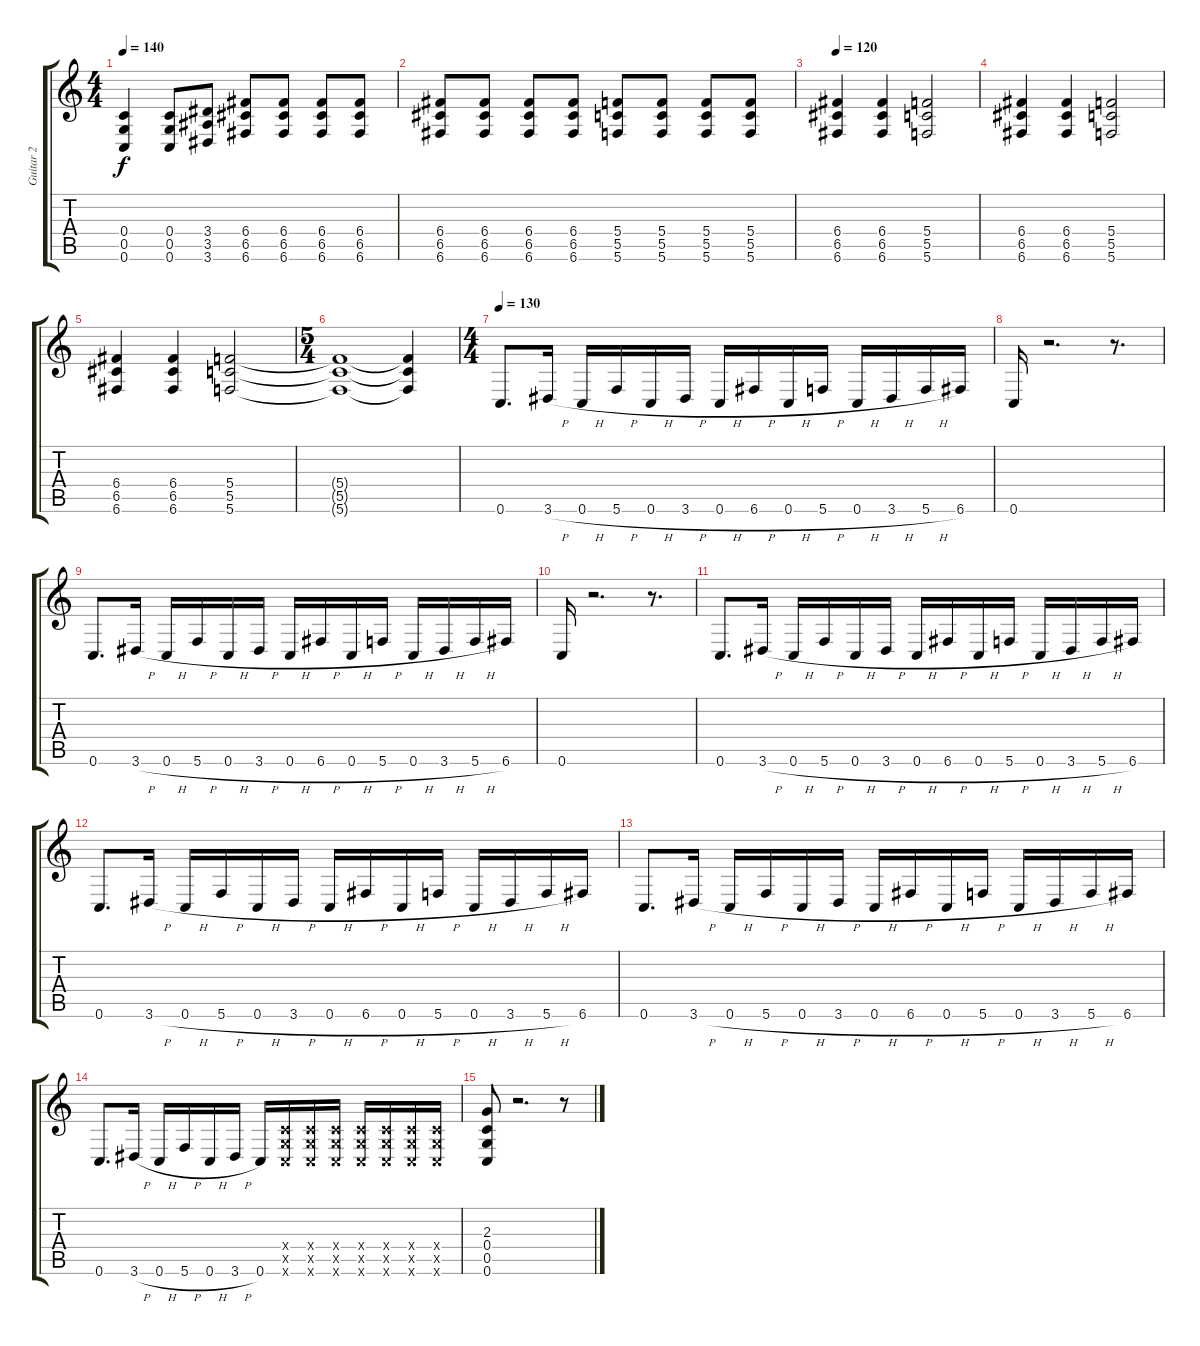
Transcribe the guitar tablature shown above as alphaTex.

\track ("Guitar 2" "Guitar 2") {instrument distortionguitar}
\staff {score tabs}
\tuning (D4 A3 F3 C3 G2 C2) {hide}
\ts (4 4)
\tempo 140
\clef g2
\ks c
(0.4 0.5 0.6).4{dy f} (0.4 0.5 0.6).8 (3.4 3.5 3.6).8 (6.4 6.5 6.6).8 (6.4 6.5 6.6).8 (6.4 6.5 6.6).8 (6.4 6.5 6.6).8 |
(6.4 6.5 6.6).8 (6.4 6.5 6.6).8 (6.4 6.5 6.6).8 (6.4 6.5 6.6).8 (5.4 5.5 5.6).8 (5.4 5.5 5.6).8 (5.4 5.5 5.6).8 (5.4 5.5 5.6).8 |
\tempo 120
(6.4 6.5 6.6).4 (6.4 6.5 6.6).4 (5.4 5.5 5.6).2 |
(6.4 6.5 6.6).4 (6.4 6.5 6.6).4 (5.4 5.5 5.6).2 |
(6.4 6.5 6.6).4 (6.4 6.5 6.6).4 (5.4 5.5 5.6).2 |
\ts (5 4)
(5.4{t} 5.5{t} 5.6{t}).1 (5.4{t} 5.5{t} 5.6{t}).4 |
\ts (4 4)
\tempo 130
0.6.8{d} 3.6{h}.16 0.6{h}.16 5.6{h}.16 0.6{h}.16 3.6{h}.16 0.6{h}.16 6.6{h}.16 0.6{h}.16 5.6{h}.16 0.6{h}.16 3.6{h}.16 5.6{h}.16 6.6.16 |
0.6.16 r.2{d} r.8{d} |
0.6.8{d} 3.6{h}.16 0.6{h}.16 5.6{h}.16 0.6{h}.16 3.6{h}.16 0.6{h}.16 6.6{h}.16 0.6{h}.16 5.6{h}.16 0.6{h}.16 3.6{h}.16 5.6{h}.16 6.6.16 |
0.6.16 r.2{d} r.8{d} |
0.6.8{d} 3.6{h}.16 0.6{h}.16 5.6{h}.16 0.6{h}.16 3.6{h}.16 0.6{h}.16 6.6{h}.16 0.6{h}.16 5.6{h}.16 0.6{h}.16 3.6{h}.16 5.6{h}.16 6.6.16 |
0.6.8{d} 3.6{h}.16 0.6{h}.16 5.6{h}.16 0.6{h}.16 3.6{h}.16 0.6{h}.16 6.6{h}.16 0.6{h}.16 5.6{h}.16 0.6{h}.16 3.6{h}.16 5.6{h}.16 6.6.16 |
0.6.8{d} 3.6{h}.16 0.6{h}.16 5.6{h}.16 0.6{h}.16 3.6{h}.16 0.6{h}.16 6.6{h}.16 0.6{h}.16 5.6{h}.16 0.6{h}.16 3.6{h}.16 5.6{h}.16 6.6.16 |
0.6.8{d} 3.6{h}.16 0.6{h}.16 5.6{h}.16 0.6{h}.16 3.6{h}.16 0.6.16 (0.4{x} 0.5{x} 0.6{x}).16 (0.4{x} 0.5{x} 0.6{x}).16 (0.4{x} 0.5{x} 0.6{x}).16 (0.4{x} 0.5{x} 0.6{x}).16 (0.4{x} 0.5{x} 0.6{x}).16 (0.4{x} 0.5{x} 0.6{x}).16 (0.4{x} 0.5{x} 0.6{x}).16 |
(2.3 0.4 0.5 0.6).8 r.2{d} r.8
